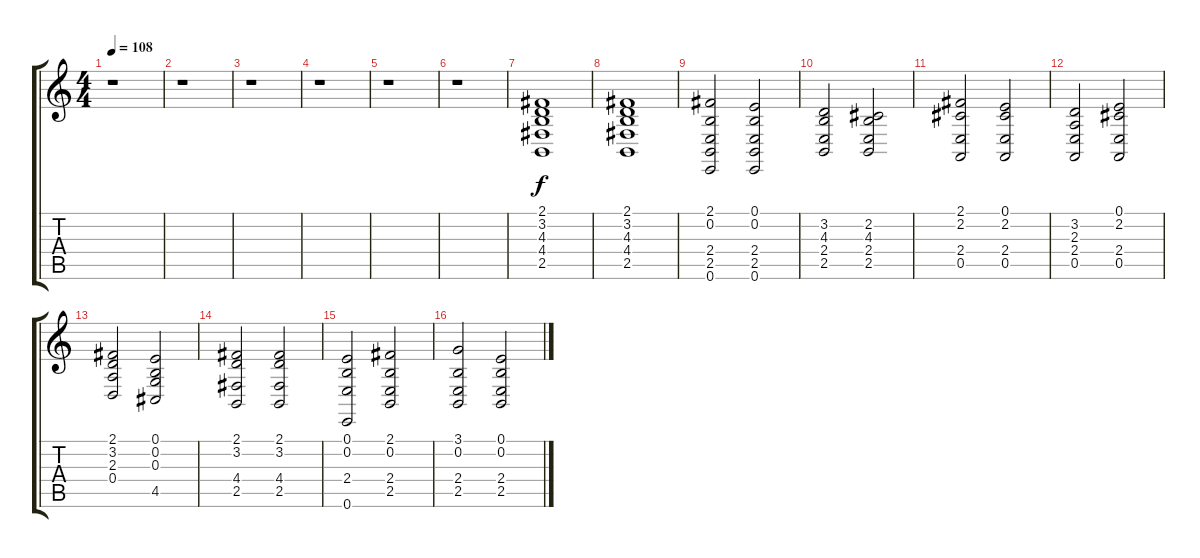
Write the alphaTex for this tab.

\track "" {instrument lead3calliope}
\staff {score tabs}
\tuning (E4 B3 G3 D3 A2 E2) {hide}
\ts (4 4)
\tempo 108
\clef g2
\ks c
r.1{dy f} |
r.1 |
r.1 |
r.1 |
r.1 |
r.1 |
(2.1 3.2 4.3 4.4 2.5).1 |
(2.1 3.2 4.3 4.4 2.5).1 |
(2.1 0.2 2.4 2.5 0.6).2 (0.1 0.2 2.4 2.5 0.6).2 |
(3.2 4.3 2.4 2.5).2 (2.2 4.3 2.4 2.5).2 |
(2.1 2.2 2.4 0.5).2 (0.1 2.2 2.4 0.5).2 |
(3.2 2.3 2.4 0.5).2 (0.1 2.2 2.4 0.5).2 |
(2.1 3.2 2.3 0.4).2 (0.1 0.2 0.3 4.5).2 |
(2.1 3.2 4.4 2.5).2 (2.1 3.2 4.4 2.5).2 |
(0.1 0.2 2.4 0.6).2 (2.1 0.2 2.4 2.5).2 |
(3.1 0.2 2.4 2.5).2 (0.1 0.2 2.4 2.5).2
